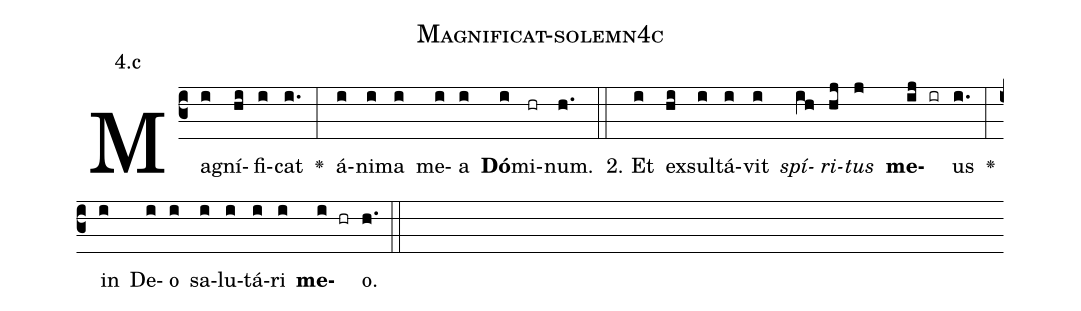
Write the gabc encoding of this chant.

name: Magnificat-solemn4c;
annotation: 4.c;
%%
(c3)Ma(i)gní(hi)fi(i)cat(i.) <v>\greheightstar</v>(:) á(i)ni(i)ma(i) me(i)a(i) <b>Dó</b>(i)mi(hr)num.(h.) (::)
2. Et(i) ex(hi)sul(i)tá(i)vit(i) <i>spí</i>(ih)<i>ri</i>(hj)<i>tus</i>(j) <b>me</b>(ij ir)us(i.) <v>\greheightstar</v>(:) in(i) De(i)o(i) sa(i)lu(i)tá(i)ri(i) <b>me</b>(i hr)o.(h.) (::)


%E(i) u(i) o(i) u(i) a(i) e.(h.) (::)
